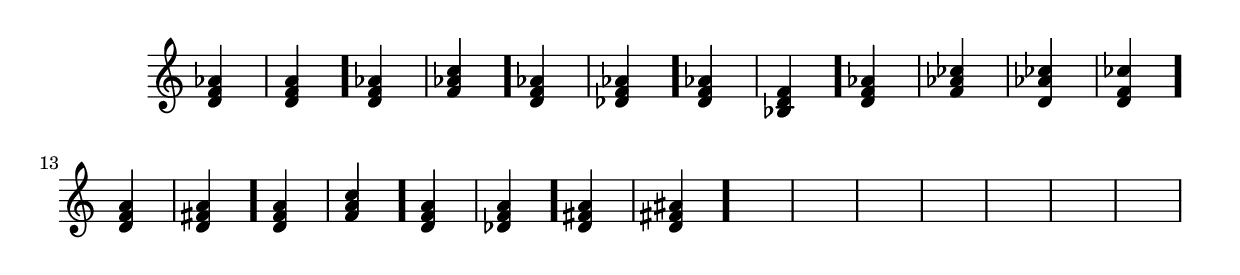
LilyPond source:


line_one = \relative c' {
  % dim → min, 3.
  <d f as>4     <d f a>    \bar "."
  
  % dim → min, 1.
  <d f as>     <f as c>   \bar "."
  
  % dim → maj, 1.
  <d f as>     <des f as> \bar "."

  % dim → maj, 3.
  <d f as>     <bes d f>  \bar "."

  % dim → dim
  <d f as>     <f as ces>  <d as' ces>  <d f ces'>  \bar "."

  % min → maj, 2.
  <d f a>      <d fis a>    \bar "."

  % min → maj, 1.
  <d f a>      <f a c>    \bar "."

  % min → aug, 2.
  <d f a>      <des f a>    \bar "."

  % maj → aug, 3.
  <d fis a>      <d fis ais>    \bar "."

  s1 s2 s4
}


\score {
  <<  
  \new Staff {
    \new Voice = "one" \time 1/4 \line_one
  }
  >>
    \layout {
    \context {
      \Staff
      \remove "Time_signature_engraver"
    }
    \context {
      \Voice
    }
    \context {
      \Score
      \override SpacingSpanner.base-shortest-duration = #(ly:make-moment 1/32)
    }
  }
}